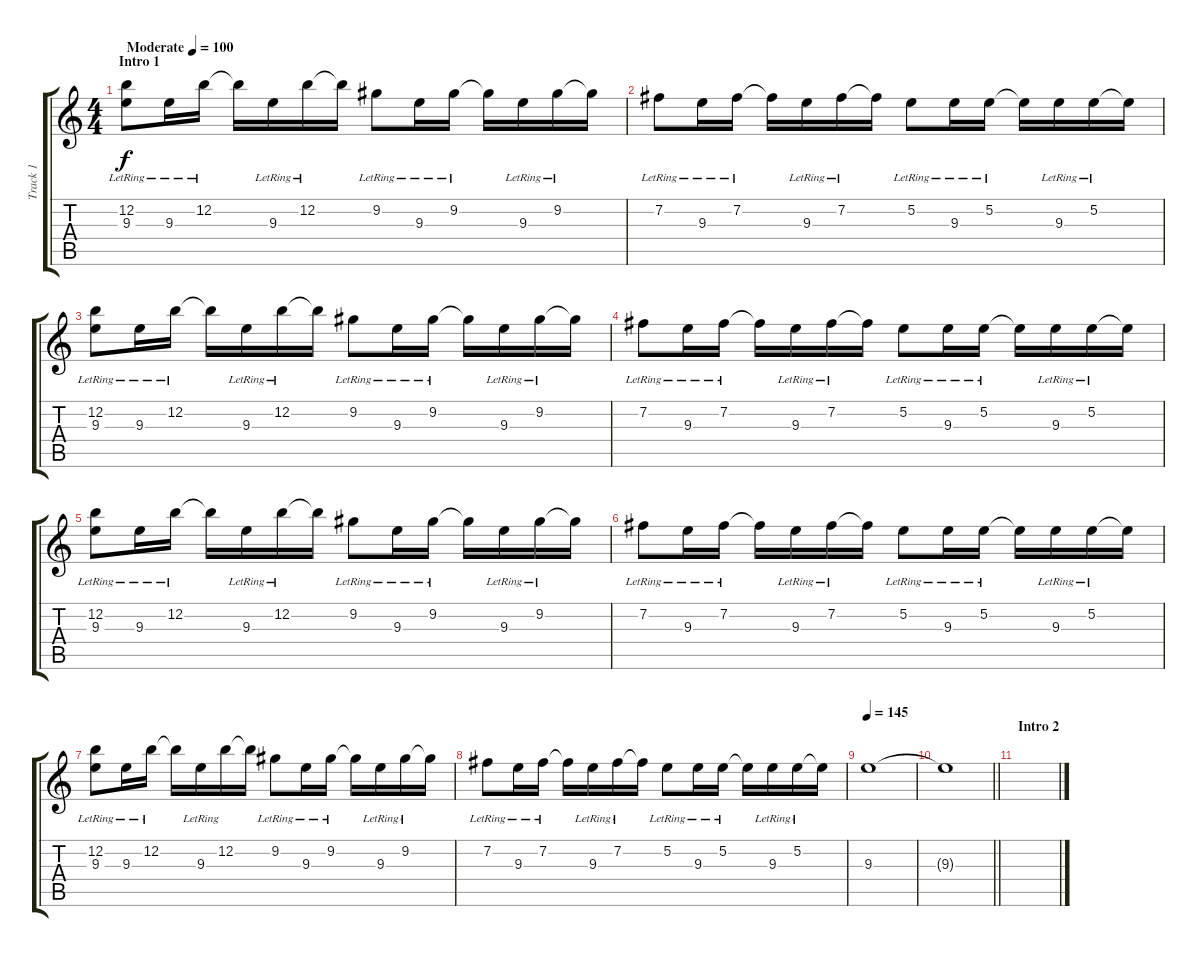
\track ("Track 1" "Track 1") {instrument electricguitarjazz}
\staff {score tabs}
\tuning (E4 B3 G3 D3 A2 E2) {hide}
\ts (4 4)
\section ("" "Intro 1")
\tempo (100 "Moderate")
\clef g2
\ks c
(12.2{lr} 9.3{lr}).8{dy f instrument electricguitarjazz} 9.3{lr}.16 12.2{lr}.16 12.2{t}.16 9.3{lr}.16 12.2{lr}.16 12.2{t}.16 9.2{lr}.8 9.3{lr}.16 9.2{lr}.16 9.2{t}.16 9.3{lr}.16 9.2{lr}.16 9.2{t}.16 |
7.2{lr}.8 9.3{lr}.16 7.2{lr}.16 7.2{t}.16 9.3{lr}.16 7.2{lr}.16 7.2{t}.16 5.2{lr}.8 9.3{lr}.16 5.2{lr}.16 5.2{t}.16 9.3{lr}.16 5.2{lr}.16 5.2{t}.16 |
(12.2{lr} 9.3{lr}).8 9.3{lr}.16 12.2{lr}.16 12.2{t}.16 9.3{lr}.16 12.2{lr}.16 12.2{t}.16 9.2{lr}.8 9.3{lr}.16 9.2{lr}.16 9.2{t}.16 9.3{lr}.16 9.2{lr}.16 9.2{t}.16 |
7.2{lr}.8 9.3{lr}.16 7.2{lr}.16 7.2{t}.16 9.3{lr}.16 7.2{lr}.16 7.2{t}.16 5.2{lr}.8 9.3{lr}.16 5.2{lr}.16 5.2{t}.16 9.3{lr}.16 5.2{lr}.16 5.2{t}.16 |
(12.2{lr} 9.3{lr}).8 9.3{lr}.16 12.2{lr}.16 12.2{t}.16 9.3{lr}.16 12.2{lr}.16 12.2{t}.16 9.2{lr}.8 9.3{lr}.16 9.2{lr}.16 9.2{t}.16 9.3{lr}.16 9.2{lr}.16 9.2{t}.16 |
7.2{lr}.8 9.3{lr}.16 7.2{lr}.16 7.2{t}.16 9.3{lr}.16 7.2{lr}.16 7.2{t}.16 5.2{lr}.8 9.3{lr}.16 5.2{lr}.16 5.2{t}.16 9.3{lr}.16 5.2{lr}.16 5.2{t}.16 |
(12.2{lr} 9.3{lr}).8 9.3{lr}.16 12.2{lr}.16 12.2{t}.16 9.3{lr}.16 12.2{lr}.16 12.2{t}.16 9.2{lr}.8 9.3{lr}.16 9.2{lr}.16 9.2{t}.16 9.3{lr}.16 9.2{lr}.16 9.2{t}.16 |
7.2{lr}.8 9.3{lr}.16 7.2{lr}.16 7.2{t}.16 9.3{lr}.16 7.2{lr}.16 7.2{t}.16 5.2{lr}.8 9.3{lr}.16 5.2{lr}.16 5.2{t}.16 9.3{lr}.16 5.2{lr}.16 5.2{t}.16 |
\tempo 145
9.3.1 |
\barLineRight lightlight
9.3{t}.1 |
\section ("" "Intro 2")
